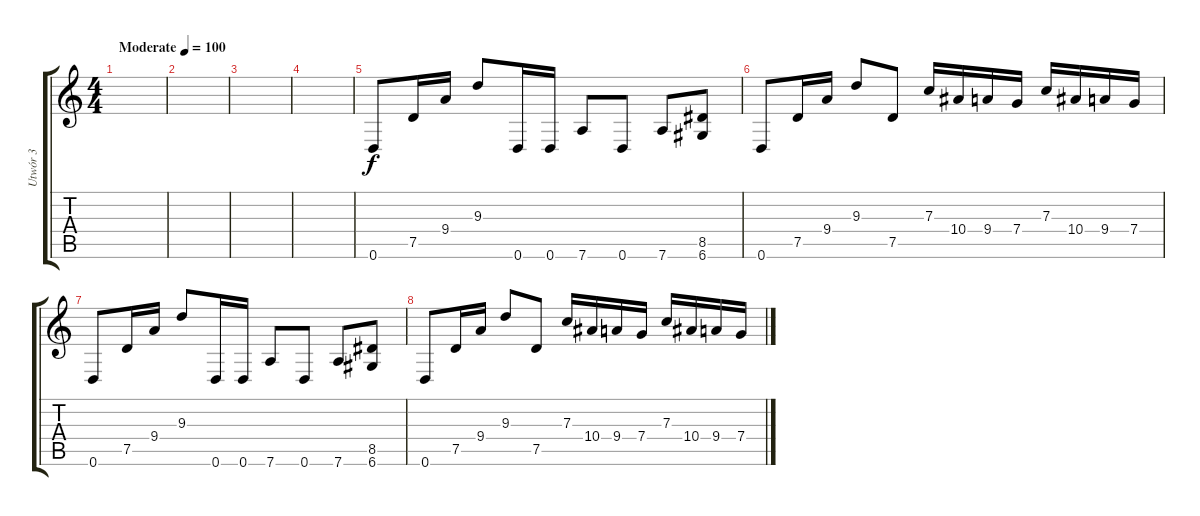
\track ("Utwór 3" "Utwór 3") {instrument acousticguitarsteel}
\staff {score tabs}
\tuning (D4 A3 F3 C3 G2 D2) {hide}
\ts (4 4)
\tempo (100 "Moderate")
\clef g2
\ks c
|
|
|
|
0.6.8 7.5.16 9.4.16 9.3.8 0.6.16 0.6.16 7.6.8 0.6.8 7.6.8 (8.5 6.6).8 |
0.6.8 7.5.16 9.4.16 9.3.8 7.5.8 7.3.16 10.4.16 9.4.16 7.4.16 7.3.16 10.4.16 9.4.16 7.4.16 |
0.6.8 7.5.16 9.4.16 9.3.8 0.6.16 0.6.16 7.6.8 0.6.8 7.6.8 (8.5 6.6).8 |
0.6.8 7.5.16 9.4.16 9.3.8 7.5.8 7.3.16 10.4.16 9.4.16 7.4.16 7.3.16 10.4.16 9.4.16 7.4.16
